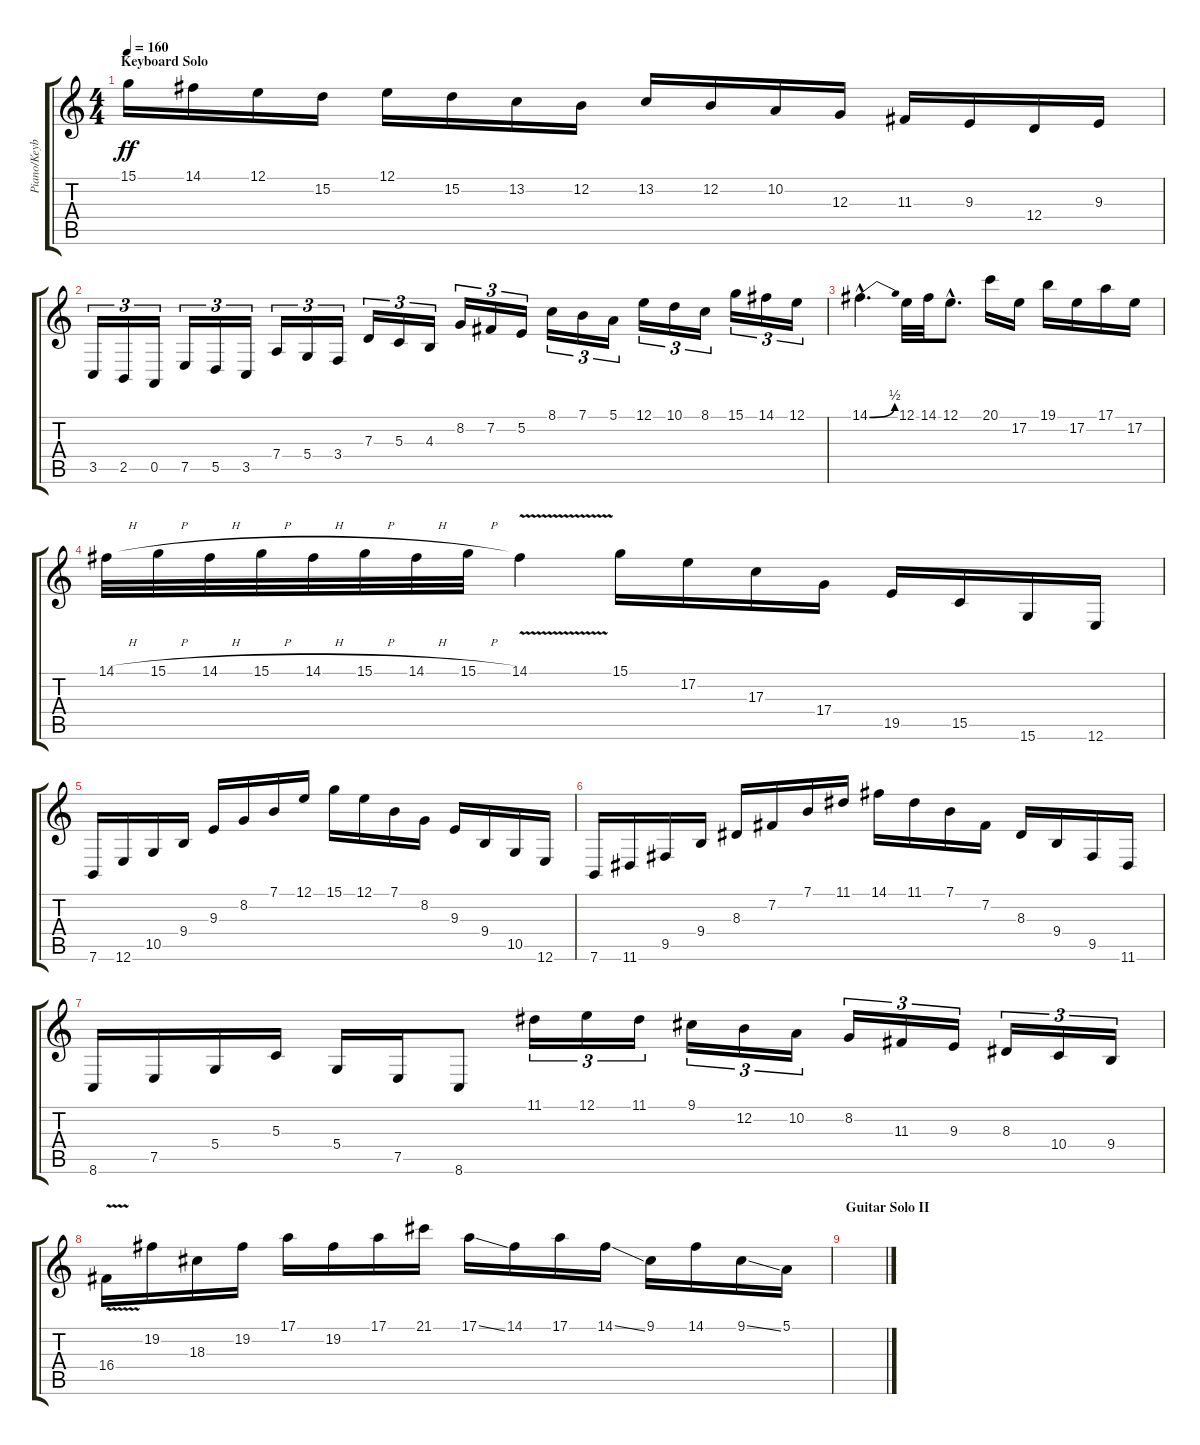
\track ("Piano/Keyboards (Solos)" "Piano/Keyb") {instrument brightacousticpiano}
\staff {score tabs}
\tuning (E4 B3 G3 D3 A2 E2) {hide}
\ts (4 4)
\section ("" "Keyboard Solo")
\tempo 160
\clef g2
\ks c
15.1.16{dy ff volume 13 instrument lead2sawtooth} 14.1.16 12.1.16 15.2.16 12.1.16 15.2.16 13.2.16 12.2.16 13.2.16 12.2.16 10.2.16 12.3.16 11.3.16 9.3.16 12.4.16 9.3.16 |
3.5.16{tu (3 2)} 2.5.16{tu (3 2)} 0.5.16{tu (3 2)} 7.5.16{tu (3 2)} 5.5.16{tu (3 2)} 3.5.16{tu (3 2)} 7.4.16{tu (3 2)} 5.4.16{tu (3 2)} 3.4.16{tu (3 2)} 7.3.16{tu (3 2)} 5.3.16{tu (3 2)} 4.3.16{tu (3 2)} 8.2.16{tu (3 2)} 7.2.16{tu (3 2)} 5.2.16{tu (3 2)} 8.1.16{tu (3 2)} 7.1.16{tu (3 2)} 5.1.16{tu (3 2)} 12.1.16{tu (3 2)} 10.1.16{tu (3 2)} 8.1.16{tu (3 2)} 15.1.16{tu (3 2)} 14.1.16{tu (3 2)} 12.1.16{tu (3 2)} |
14.1{be (bend 0 0 60 2) hac}.4{d} 12.1.32 14.1.32 12.1{hac}.8{d} 20.1.16 17.2.16 19.1.16 17.2.16 17.1.16 17.2.16 |
14.1{h}.32 15.1{h}.32 14.1{h}.32 15.1{h}.32 14.1{h}.32 15.1{h}.32 14.1{h}.32 15.1{h}.32 14.1{v}.4 15.1.16 17.2.16 17.3.16 17.4.16 19.5.16 15.5.16 15.6.16 12.6.16 |
7.6.16 12.6.16 10.5.16 9.4.16 9.3.16 8.2.16 7.1.16 12.1.16 15.1.16 12.1.16 7.1.16 8.2.16 9.3.16 9.4.16 10.5.16 12.6.16 |
7.6.16 11.6.16 9.5.16 9.4.16 8.3.16 7.2.16 7.1.16 11.1.16 14.1.16 11.1.16 7.1.16 7.2.16 8.3.16 9.4.16 9.5.16 11.6.16 |
8.6.16 7.5.16 5.4.16 5.3.16 5.4.16 7.5.16 8.6.8 11.1.16{tu (3 2)} 12.1.16{tu (3 2)} 11.1.16{tu (3 2)} 9.1.16{tu (3 2)} 12.2.16{tu (3 2)} 10.2.16{tu (3 2)} 8.2.16{tu (3 2)} 11.3.16{tu (3 2)} 9.3.16{tu (3 2)} 8.3.16{tu (3 2)} 10.4.16{tu (3 2)} 9.4.16{tu (3 2)} |
16.4{v}.16 19.2.16 18.3.16 19.2.16 17.1.16 19.2.16 17.1.16 21.1.16 17.1{ss}.16 14.1.16 17.1.16 14.1{ss}.16 9.1.16 14.1.16 9.1{ss}.16 5.1.16 |
\section ("" "Guitar Solo II")
